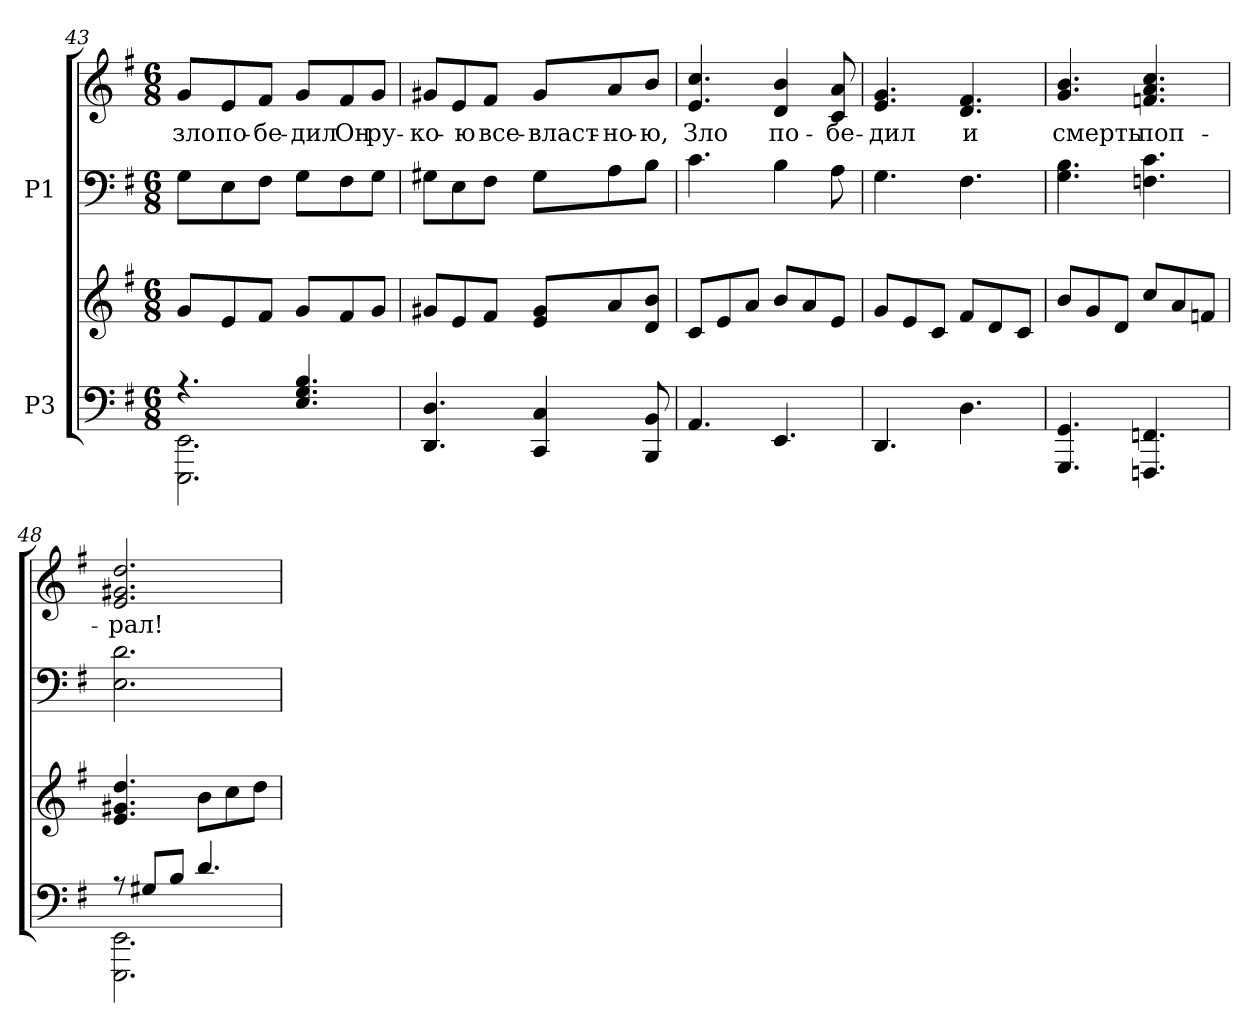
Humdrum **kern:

**kern	**kern	**kern	**kern	**text
*part2	*part2	*part1	*part1	*part1
*staff4	*staff3	*staff2	*staff1	*staff1
*I"P3	*	*I"P1	*	*
!!LO:LB:g=z
*clefF4	*clefG2	*clefF4	*clefG2	*
*k[f#]	*k[f#]	*k[f#]	*k[f#]	*
*G:	*G:	*G:	*G:	*
*M6/8	*M6/8	*M6/8	*M6/8	*
=43	=43	=43	=43	=43
*^	*	*	*	*
!	!	!	!	!	!LO:LY:b:color=#000000
4.r	2.EEEi\ 2.EEi	8gi/L	8Gi\L	8gi/L	зло
!	!	!	!	!	!LO:LY:b:color=#000000
.	.	8ei/	8Ei\	8ei/	по-
!	!	!	!	!	!LO:LY:b:color=#000000
.	.	8f#i/J	8F#i\J	8f#i/J	-бе-
!	!	!	!	!	!LO:LY:b:color=#000000
4.Ei/ 4.Gi 4.Bi	.	8gi/L	8Gi\L	8gi/L	-дил
!	!	!	!	!	!LO:LY:b:color=#000000
.	.	8f#i/	8F#i\	8f#i/	Он
!	!	!	!	!	!LO:LY:b:color=#000000
.	.	8gi/J	8Gi\J	8gi/J	ру-
*v	*v	*	*	*	*
=44	=44	=44	=44	=44
!	!	!	!	!LO:LY:b:color=#000000
4.DDi/ 4.Di	8g#Xi/L	8G#Xi\L	8g#Xi/L	-ко-
!	!	!	!	!LO:LY:b:color=#000000
.	8ei/	8Ei\	8ei/	-ю
!	!	!	!	!LO:LY:b:color=#000000
.	8f#i/J	8F#i\J	8f#i/J	все-
!	!	!	!	!LO:LY:b:color=#000000
4CCi/ 4Ci	8ei/ 8g#iL	8G#i\L	8g#i/L	-власт-
!	!	!	!	!LO:LY:b:color=#000000
.	8ai/	8Ai\	8ai/	-но-
!	!	!	!	!LO:LY:b:color=#000000
8BBBi/ 8BBi	8di/ 8biJ	8Bi\J	8bi/J	-ю,
=45	=45	=45	=45	=45
!	!	!	!	!LO:LY:b:color=#000000
4.AAi/	8ci/L	4.ci\	4.ei/ 4.cci	Зло
.	8ei/	.	.	.
.	8ai/J	.	.	.
!	!	!	!	!LO:LY:b:color=#000000
4.EEi/	8bi/L	4Bi\	4di/ 4bi	по-
.	8ai/	.	.	.
!	!	!	!	!LO:LY:b:color=#000000
.	8ei/J	8Ai\	8ci/ 8ai	-бе-
=46	=46	=46	=46	=46
!	!	!	!	!LO:LY:b:color=#000000
4.DDi/	8gi/L	4.Gi\	4.ei/ 4.gi	-дил
.	8ei/	.	.	.
.	8ci/J	.	.	.
!	!	!	!	!LO:LY:b:color=#000000
4.Di\	8f#i/L	4.F#i\	4.di/ 4.f#i	и
.	8di/	.	.	.
.	8ci/J	.	.	.
=47	=47	=47	=47	=47
!	!	!	!	!LO:LY:b:color=#000000
4.GGGi/ 4.GGi	8bi/L	4.Gi\ 4.Bi	4.gi/ 4.bi	смерть
.	8gi/	.	.	.
.	8di/J	.	.	.
!	!	!	!	!LO:LY:b:color=#000000
4.FFFni/ 4.FFni	8cci/L	4.Fni\ 4.ci	4.fni/ 4.ai 4.cci	поп-
.	8ai/	.	.	.
.	8fni/J	.	.	.
!!LO:PB:g=z
=48	=48	=48	=48	=48
*^	*	*	*	*
!	!	!	!	!	!LO:LY:b:color=#000000
8r	2.EEEi\ 2.EEi	4.ei/ 4.g#Xi 4.ddi	2.Ei\ 2.di	2.ei/ 2.g#Xi 2.ddi	-рал!
8G#Xi/L	.	.	.	.	.
8Bi/J	.	.	.	.	.
4.di/	.	8bi\L	.	.	.
.	.	8cci\	.	.	.
.	.	8ddi\J	.	.	.
*v	*v	*	*	*	*
=	=	=	=	=
*-	*-	*-	*-	*-
